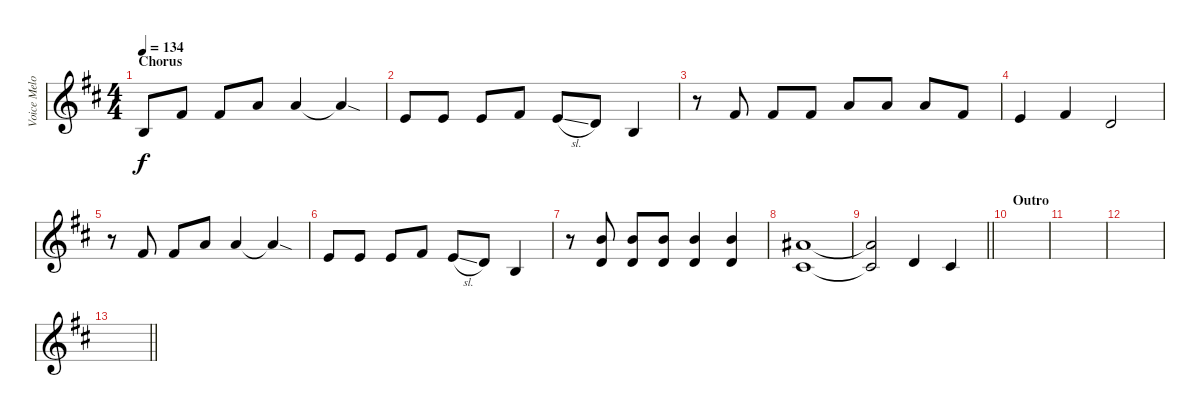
\track ("Voice Melody" "Voice Melo") {instrument englishhorn}
\staff {score}
\tuning (E4 B3 G3 D3 A2 E2) {hide}
\ts (4 4)
\section ("" "Chorus")
\tempo 134
\clef g2
\ks bminor
0.2.8{dy f} 2.1.8 2.1.8 5.1.8 5.1.4 5.1{sod t}.4 |
0.1.8 0.1.8 0.1.8 2.1.8 5.2{sl}.8 3.2.8 0.2.4 |
r.8 2.1.8 2.1.8 2.1.8 5.1.8 5.1.8 5.1.8 2.1.8 |
0.1.4 2.1.4 3.2.2 |
r.8 2.1.8 2.1.8 5.1.8 5.1.4 5.1{sod t}.4 |
0.1.8 0.1.8 0.1.8 2.1.8 5.2{sl}.8 3.2.8 0.2.4 |
r.8 (7.1 3.2).8 (7.1 3.2).8 (7.1 3.2).8 (7.1 3.2).4 (7.1 3.2).4 |
(6.1 2.2).1 |
\barLineRight lightlight
(6.1{t} 2.2{t}).2 3.2.4 2.2.4 |
\section ("" "Outro")
|
|
|
\barLineRight lightlight
